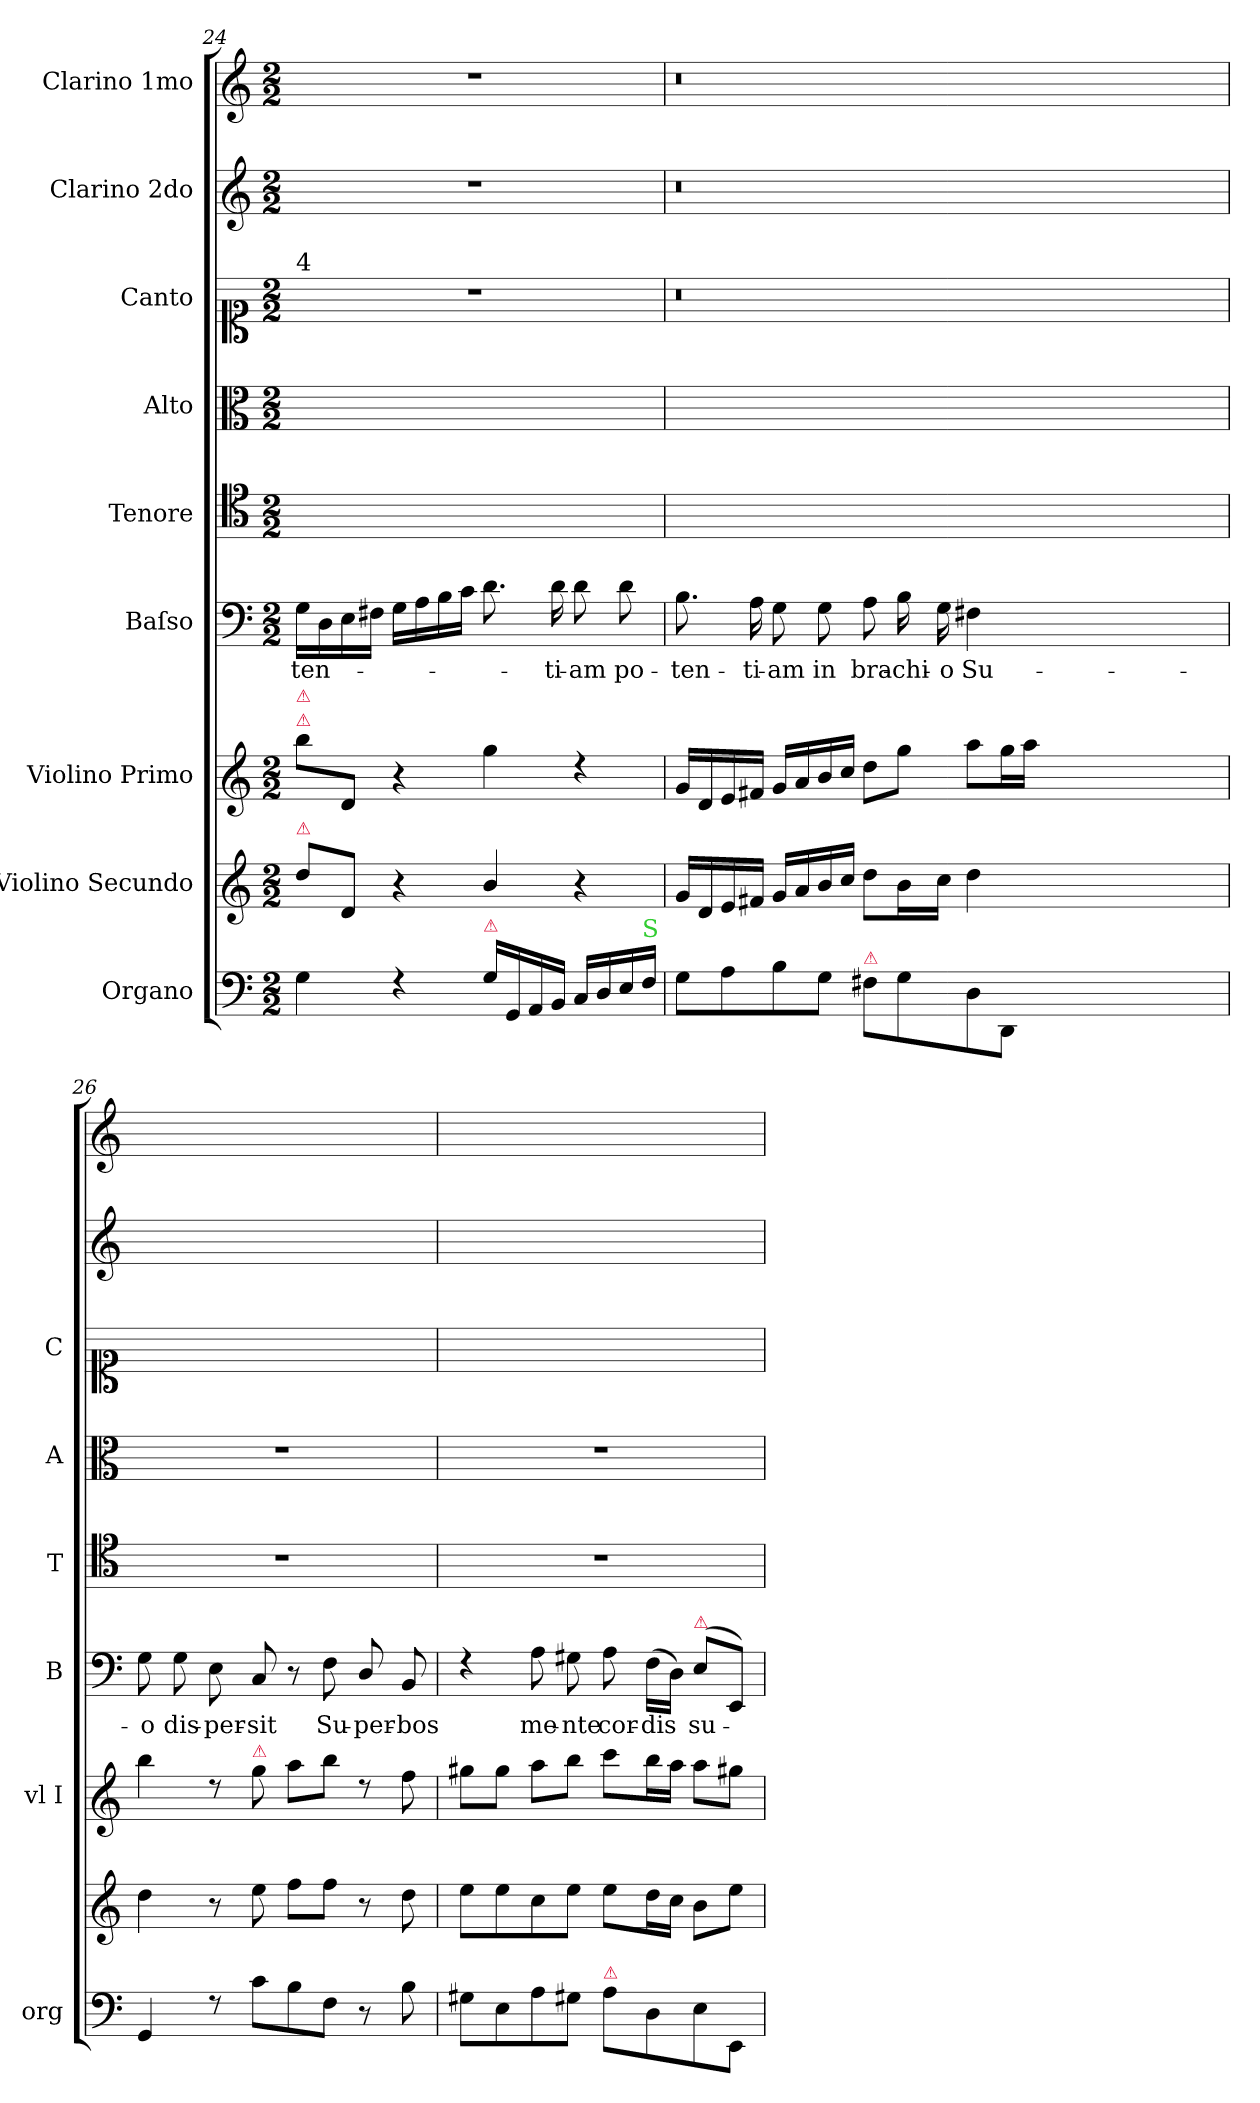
**kern	**kern	**kern	**kern	**text	**kern	**kern	**kern	**kern	**kern
*part9	*part8	*part7	*part6	*part6	*part5	*part4	*part3	*part2	*part1
*staff9	*staff8	*staff7	*staff6	*staff6	*staff5	*staff4	*staff3	*staff2	*staff1
*I"Organo	*I"Violino Secundo	*I"Violino Primo	*I"Baſso	*	*I"Tenore	*I"Alto	*I"Canto	*I"Clarino 2do	*I"Clarino 1mo
*I'org	*	*I'vl I	*I'B	*	*I'T	*I'A	*I'C	*	*
*clefF4	*clefG2	*clefG2	*clefF4	*	*clefC4	*clefC3	*clefC1	*clefG2	*clefG2
*k[]	*k[]	*k[]	*k[]	*	*k[]	*k[]	*k[]	*k[]	*k[]
*C:	*C:	*C:	*C:	*	*C:	*C:	*C:	*C:	*C:
*M2/2	*M2/2	*M2/2	*M2/2	*	*M2/2	*M2/2	*M2/2	*M2/2	*M2/2
=24	=24	=24	=24	=24	=24	=24	=24	=24	=24
!	!	!	!	!	!	!	!LO:TX:a:t=4	!	!
!	!	!LO:TX:a:color=crimson:t=⚠	!	!	!	!	!	!	!
!	!	!LO:TX:a:color=crimson:t=⚠	!	!	!	!	!	!	!
!	!LO:TX:a:color=crimson:t=⚠	!	!	!	!	!	!	!	!
4G\	8dd\L	8bb\L	16G\LL	-ten-	1ryy	1ryy	1r	1r	1r
.	.	.	16D\	.	.	.	.	.	.
.	8d/J	8d/J	16E\	.	.	.	.	.	.
.	.	.	16F#X\JJ	.	.	.	.	.	.
4rF	4r	4r	16G\LL	.	.	.	.	.	.
.	.	.	16A\	.	.	.	.	.	.
.	.	.	16B\	.	.	.	.	.	.
.	.	.	16c\JJ	.	.	.	.	.	.
!LO:TX:a:color=crimson:t=⚠	!	!	!	!	!	!	!	!	!
16G\LL	4b/	4gg\	8.d\	.	.	.	.	.	.
16GG/	.	.	.	.	.	.	.	.	.
16AA/	.	.	.	.	.	.	.	.	.
16BB/JJ	.	.	16d\	-ti-	.	.	.	.	.
16C/LL	4r	4rdd	8d\	-am	.	.	.	.	.
16D/	.	.	.	.	.	.	.	.	.
16E/	.	.	8d\	po-	.	.	.	.	.
!LO:TX:a:color=limegreen:t=S	!	!	!	!	!	!	!	!	!
16F/JJ	.	.	.	.	.	.	.	.	.
=25	=25	=25	=25	=25	=25	=25	=25	=25	=25
8G\L	16g/LL	16g/LL	8.B\	-ten-	0.ryy	0.ryy	0.r	0.r	0.r
.	16d/	16d/	.	.	.	.	.	.	.
8A\	16e/	16e/	.	.	.	.	.	.	.
.	16f#X/JJ	16f#X/JJ	16A\	-ti-	.	.	.	.	.
8B\	16g/LL	16g/LL	8G\	-am	.	.	.	.	.
.	16a/	16a/	.	.	.	.	.	.	.
8G\J	16b/	16b/	8G\	in	.	.	.	.	.
.	16cc/JJ	16cc/JJ	.	.	.	.	.	.	.
!LO:TX:a:color=crimson:t=⚠	!	!	!	!	!	!	!	!	!
8F#X\L	8dd\L	8dd\L	8A\	bra-	.	.	.	.	.
8G\	16b\L	8gg\J	16B\	-chi-	.	.	.	.	.
.	16cc\JJ	.	16G\	-o	.	.	.	.	.
8D\	4dd\	8aa\L	4F#X\	Su-	.	.	.	.	.
8DD/J	.	16gg\L	.	.	.	.	.	.	.
.	.	16aa\JJ	.	.	.	.	.	.	.
0ryy	0ryy	0ryy	0ryy	.	.	.	.	.	.
=26	=26	=26	=26	=26	=26	=26	=26	=26	=26
4GG/	4dd\	4bb\	8G\	-o	1r	1re	1ryy	1ryy	1ryy
.	.	.	8G\	dis-	.	.	.	.	.
8rF	8r	8rdd	8E\	-per-	.	.	.	.	.
!	!	!LO:TX:a:color=crimson:t=⚠	!	!	!	!	!	!	!
8c\L	8ee\	8gg\	8C/	-sit	.	.	.	.	.
8B\	8ff\L	8aa\L	8r	.	.	.	.	.	.
8F\J	8ff\J	8bb\J	8F\	Su-	.	.	.	.	.
8r	8r	8rdd	8D/	-per-	.	.	.	.	.
8B\	8dd\	8ff\	8BB/	-bos	.	.	.	.	.
=27	=27	=27	=27	=27	=27	=27	=27	=27	=27
8G#X\L	8ee\L	8gg#X\L	4rF	.	1r	1re	1ryy	1ryy	1ryy
8E\	8ee\	8gg#\J	.	.	.	.	.	.	.
8A\	8cc\	8aa\L	8A\	me-	.	.	.	.	.
8G#X\J	8ee\J	8bb\J	8G#X\	-nte	.	.	.	.	.
!LO:TX:a:color=crimson:t=⚠	!	!	!	!	!	!	!	!	!
8A\L	8ee\L	8ccc\L	8A\	cor-	.	.	.	.	.
8D\	16dd\L	16bb\L	(16F\LL	-dis	.	.	.	.	.
.	16cc\JJ	16aa\JJ	16D\JJ)	.	.	.	.	.	.
!	!	!	!LO:TX:a:color=crimson:t=⚠	!	!	!	!	!	!
8E\	8b\L	8aa\L	(>8E\L	su-	.	.	.	.	.
8EE/J	8ee\J	8gg#X\J	8EE/J)	.	.	.	.	.	.
=	=	=	=	=	=	=	=	=	=
*-	*-	*-	*-	*-	*-	*-	*-	*-	*-
